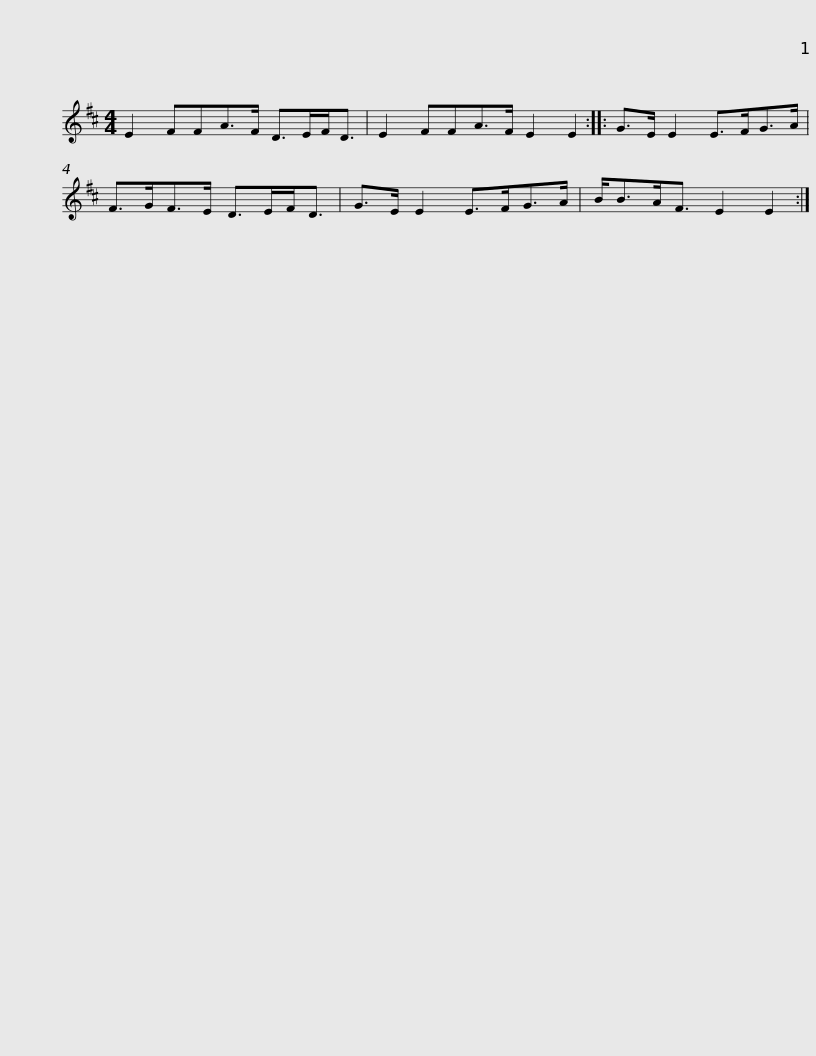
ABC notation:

X:1
L:1/8
M:4/4
I:linebreak $
K:D
V:1 treble
V:1
 E2 FFA>F D>EF<D | E2 FFA>F E2 E2 :: G>E E2 E>FG>A | F>GF>E D>EF<D |$ G>E E2 E>FG>A | %5
 B<BA<F E2 E2 :| %6
